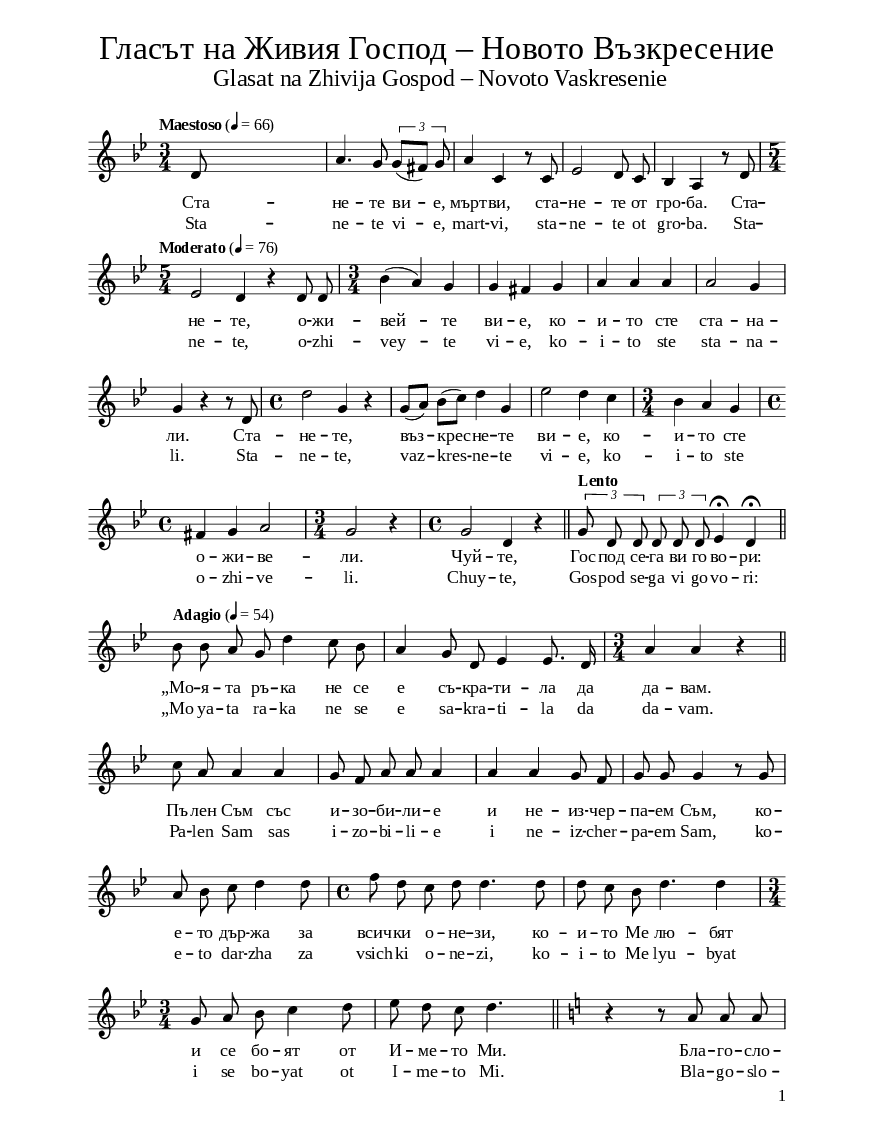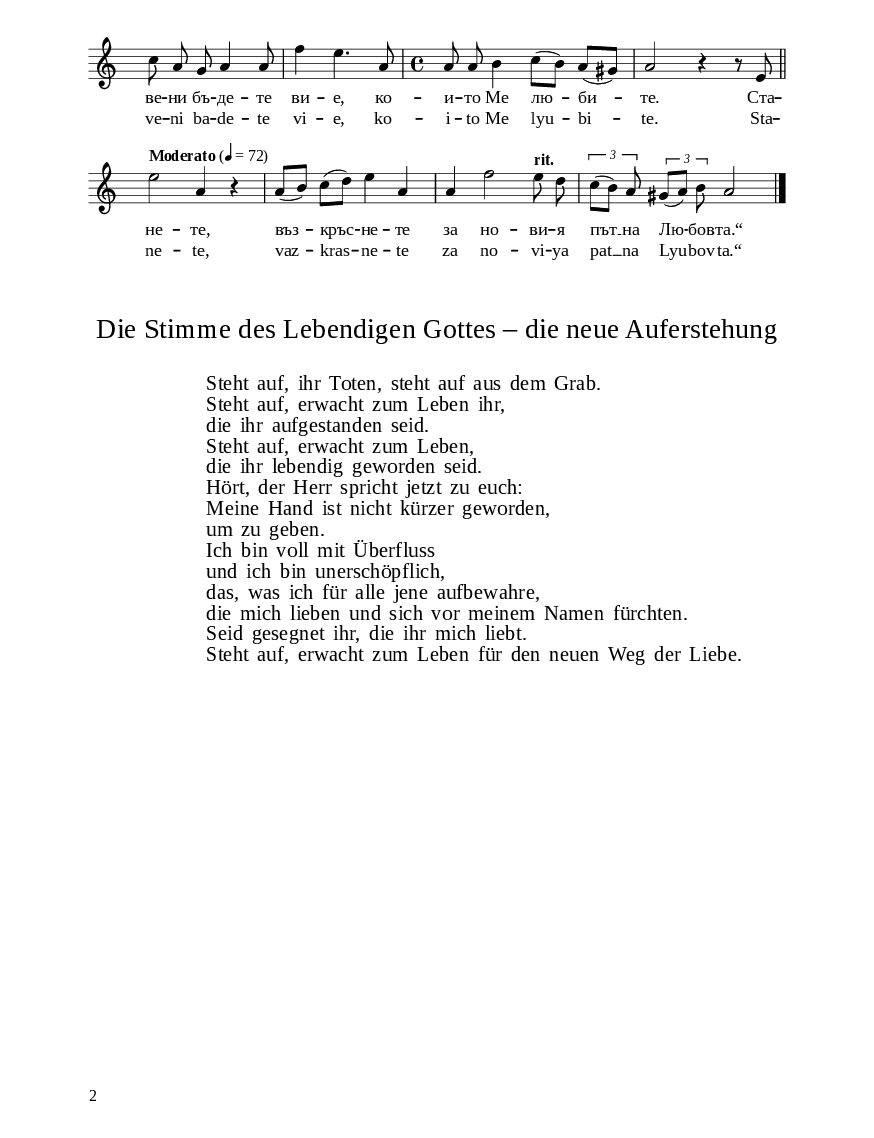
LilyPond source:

\version "2.24.0"

% include paper part and global functions
\include "include/globals.ily"

\bookpart {
  \include "include/bookpart-paper.ily"
  \score {
    \include "include/score-layout.ily"

    \new Voice \absolute {
      \clef treble
      \key g \minor
      \time 3/4
      \tempoFunc "Maestoso" 4 "66"
      \autoBeamOff
      d'8 s8*5 | % 2
      a'4. g'8 \times 2/3 {
        g'8 ( [ fis'8 ) ] g'8
      }
      | % 3
      a'4 c'4 r8 c'8 | % 4
      es'2 d'8 c'8 | % 5
      bes4 a4 r8 d'8 \break | % 6
      \time 5/4  | % 6
      \tempoFunc "Moderato" 4 "76"
      es'2 d'4 r4 d'8 d'8 | % 7
      \time 3/4  | % 7
      bes'4 ( a'4 ) g'4 | % 8
      g'4 fis'4 g'4 | % 9
      a'4 a'4 a'4 |
      a'2 g'4 \break | % 11
      g'4 r4 r8 d'8 | % 12
      \time 4/4  | % 12
      d''2 g'4 r4 | % 13
      g'8 ( [ a'8 ) ]  bes'8 ( [  c''8 )
      ]  d''4 g'4 | % 14
      es''2  d''4  c''4 | % 15
      \time 3/4  | % 15
      bes'4 a'4 g'4 \break | % 16
      \time 4/4  | % 16
      fis'4 g'4 a'2 | % 17
      \time 3/4  | % 17
      g'2 r4 | % 18
      \time 4/4  | % 18
      g'2 d'4 r4 \bar "||"
      \tempo "Lento"
      \times 2/3  {
        g'8  d'8 d'8
      }
      \times 2/3  {
        d'8 d'8 d'8
      }
      es'4 ^\fermata d'4 ^\fermata \bar "||"
      \break |
      \tempoFunc "Adagio" 4 "54"
      bes'8  bes'8 a'8 g'8
      d''4  c''8  bes'8 | % 21
      a'4 g'8 d'8 es'4 es'8.
      d'16 | % 22
      \time 3/4  | % 22
      a'4 a'4 r4 \bar "||"
      \break | % 23
      c''8 a'8 a'4 a'4 | % 24
      g'8 f'8 a'8 a'8 a'4 | % 25
      a'4 a'4 g'8 f'8 | % 26
      g'8 g'8 g'4 r8 g'8 \break | % 27
      a'8  bes'8  c''8  d''4
      d''8 | % 28
      \time 4/4  | % 28
      f''8  d''8  c''8  d''8
      d''4.  d''8 | % 29
      d''8  c''8  bes'8  d''4.
      d''4 \break |
      \time 3/4  |
      g'8 a'8  bes'8  c''4  d''8
      | % 31
      es''8  d''8  c''8  d''4. \bar
      "||"
      \key a \minor | % 32
      r4 r8 a'8 a'8 a'8 \break | % 33

      c''8 a'8 g'8 a'4 a'8 | % 34
      f''4  e''4. a'8 | % 35
      \time 4/4  | % 35
      a'8 a'8  b'4  c''8 ( [
      b'8 ) ] a'8 ( [ gis'8 ) ] | % 36
      a'2 r4 r8 e'8 \bar "||"
      \break | % 37
      | % 37
      \tempoFunc "Moderato" 4 "72"
      e''2 a'4 r4 | % 38
      a'8 ( [ b'8 ) ]  c''8 ( [  d''8 )
      ]  e''4 a'4 | % 39
      a'4  f''2 \tempo "rit." e''8  d''8 |
      \tweak direction #up \times 2/3 {
        \once \override Slur.positions = #'(1 . 1)
        c''8 ( [ b'8 ) ] a'8
      }
      \times 2/3 {
        gis'8 ( [  a'8
        ) ] b'8
      }
      a'2
      \bar "|."

    }

    \addlyrics {
      Ста -- не -- те ви -- е, мърт --
      ви, ста -- не -- те от гро -- ба.
      Ста -- не -- те, о -- жи -- вей --
      те ви -- е, ко -- и -- то сте ста --
      на -- ли. Ста -- не -- те, въз --
      крес -- не -- те ви -- е, ко -- и
      -- то сте о -- жи -- ве -- ли. Чуй --
      те, Гос -- под се -- га ви го --
      во -- ри: „Мо -- я -- та ръ -- ка
      не се е съ -- кра -- ти -- ла да
      да -- вам. Пъ -- лен Съм със и --
      зо -- би -- ли -- е и не -- из -- чер
      -- па -- ем Съм, ко -- е -- то дър --
      жа за всич -- ки о -- не -- зи, ко
      -- и -- то Ме лю -- бят и се бо --
      ят от И -- ме -- то Ми. Бла -- го --
      сло -- ве -- ни бъ -- де -- те ви --
      е, ко -- и -- то Ме лю -- би
      -- те. Ста -- не -- те, въз --
      кръс -- не -- те за но -- ви -- я
      път  __ на Лю -- бов -- та.“}
      \addlyrics {
        Sta -- ne -- te vi -- e, mart --
        vi, sta -- ne -- te ot gro -- ba.
        Sta -- ne -- te, o -- zhi -- vey --
        te vi -- e, ko -- i -- to ste sta --
        na -- li. Sta -- ne -- te, vaz --
        kres -- ne -- te vi -- e, ko -- i
        -- to ste o -- zhi -- ve -- li. Chuy --
        te, Gos -- pod se -- ga vi go --
        vo -- ri: „Mo -- ya -- ta ra -- ka
        ne se e sa -- kra -- ti -- la da
        da -- vam. Pa -- len Sam sas i --
        zo -- bi -- li -- e i ne -- iz -- cher
        -- pa -- em Sam, ko -- e -- to dar --
        zha za vsich -- ki o -- ne -- zi, ko
        -- i -- to Me lyu -- byat i se bo --
        yat ot I -- me -- to Mi. Bla -- go --
        slo -- ve -- ni ba -- de -- te vi --
        e, ko -- i -- to Me lyu -- bi
        -- te. Sta -- ne -- te, vaz --
        kras -- ne -- te za no -- vi -- ya
        pat  __ na Lyu -- bov -- ta.“}

        \header {
          title = \titleFunc "Гласът на Живия Господ – Новото Възкресение" " Glasat na Zhivija Gospod – Novoto Vaskresenie"
        }

        \midi{}

      } % score

      \markup \empty-one
      % include foreign translation(s) of the song
      \version "2.24.0"

\markup \fill-line { \fontsize #5 "Die Stimme des Lebendigen Gottes – die neue Auferstehung" }
\markup \null
\markup \null
\markup \fontsize #deCoupletFontSize {
  \hspace #10
  \override #`(baseline-skip . ,deCoupletBaselineSkip)

  \column {
    \line { " " }

 \line { " "Steht auf, ihr Toten, steht auf aus dem Grab.}

 \line { " "Steht auf, erwacht zum Leben ihr, }

 \line { " "die ihr aufgestanden seid.}

\line { " "Steht auf, erwacht zum Leben,}

 \line { " "die ihr lebendig geworden seid.}

 \line { " "Hört, der Herr spricht jetzt zu euch:}

 \line { " "Meine Hand ist nicht kürzer geworden,}

 \line { " "um zu geben.}

 \line { " "Ich bin voll mit Überfluss}

 \line { " "und ich bin unerschöpflich,}

 \line { " "das, was ich für alle jene aufbewahre,}

 \line { " "die mich lieben und sich vor meinem Namen fürchten.}

 \line { " "Seid gesegnet ihr, die ihr mich liebt.}

 \line { " "Steht auf, erwacht zum Leben für den neuen Weg der Liebe.}


  }
}

    } % bookpart

    % Più mosso
    %
